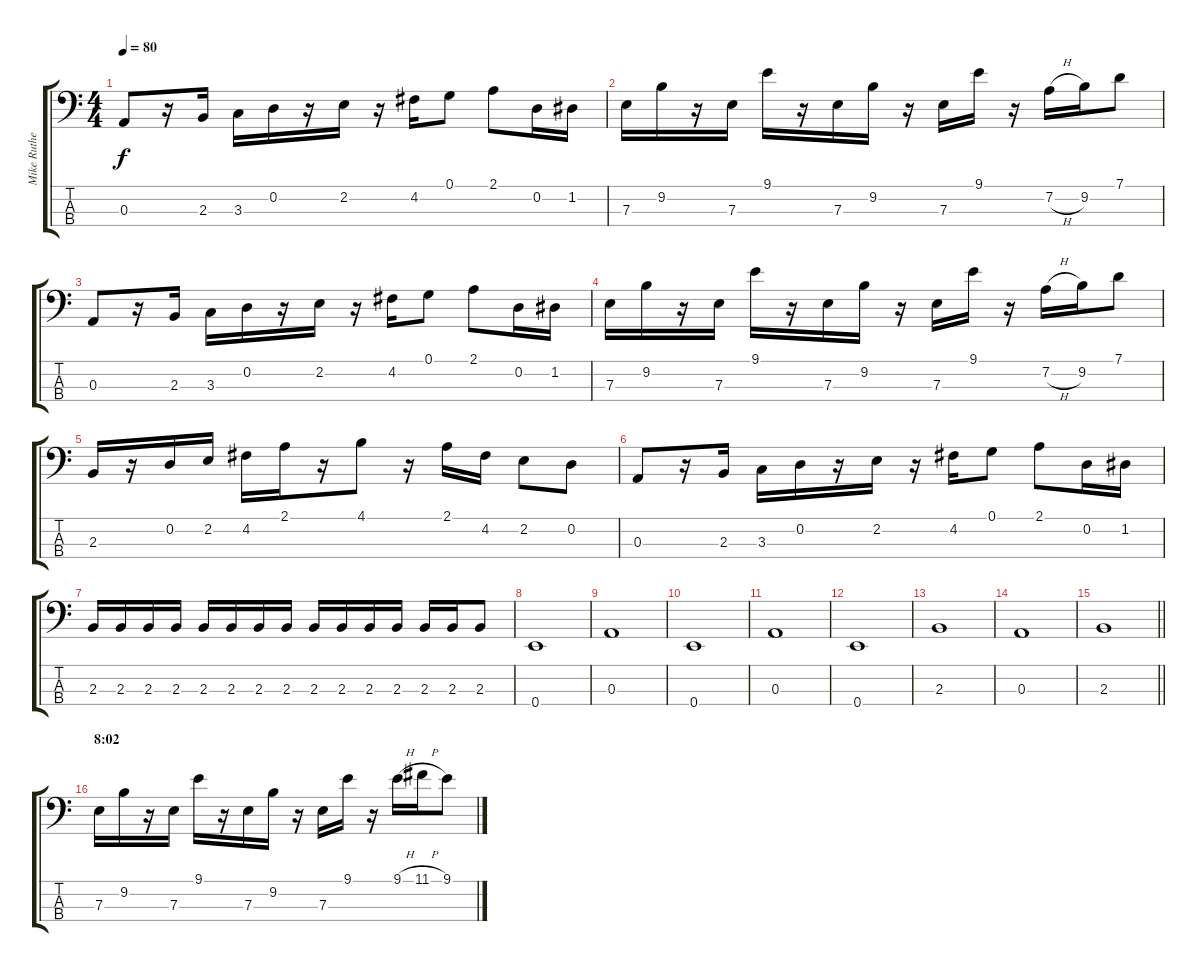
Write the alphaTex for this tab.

\track ("Mike Rutherford (bass)" "Mike Ruthe") {instrument electricbassfinger}
\staff {score tabs}
\tuning (G2 D2 A1 E1) {hide}
\ts (4 4)
\tempo 80
\clef f4
\ks c
0.3.8{dy f} r.16 2.3.16 3.3.16 0.2.16 r.16 2.2.16 r.16 4.2.16 0.1.8 2.1.8 0.2.16 1.2.16 |
7.3.16 9.2.16 r.16 7.3.16 9.1.16 r.16 7.3.16 9.2.16 r.16 7.3.16 9.1.16 r.16 7.2{h}.16 9.2.16 7.1.8 |
0.3.8 r.16 2.3.16 3.3.16 0.2.16 r.16 2.2.16 r.16 4.2.16 0.1.8 2.1.8 0.2.16 1.2.16 |
7.3.16 9.2.16 r.16 7.3.16 9.1.16 r.16 7.3.16 9.2.16 r.16 7.3.16 9.1.16 r.16 7.2{h}.16 9.2.16 7.1.8 |
2.3.16 r.16 0.2.16 2.2.16 4.2.16 2.1.16 r.16 4.1.8 r.16 2.1.16 4.2.16 2.2.8 0.2.8 |
0.3.8 r.16 2.3.16 3.3.16 0.2.16 r.16 2.2.16 r.16 4.2.16 0.1.8 2.1.8 0.2.16 1.2.16 |
2.3.16 2.3.16 2.3.16 2.3.16 2.3.16 2.3.16 2.3.16 2.3.16 2.3.16 2.3.16 2.3.16 2.3.16 2.3.16 2.3.16 2.3.8 |
0.4.1{instrument fretlessbass} |
0.3.1 |
0.4.1 |
0.3.1 |
0.4.1 |
2.3.1 |
0.3.1 |
\barLineRight lightlight
2.3.1 |
\section ("" "8:02")
7.3.16{instrument electricbassfinger} 9.2.16 r.16 7.3.16 9.1.16 r.16 7.3.16 9.2.16 r.16 7.3.16 9.1.16 r.16 9.1{h}.16 11.1{h}.16 9.1.8
